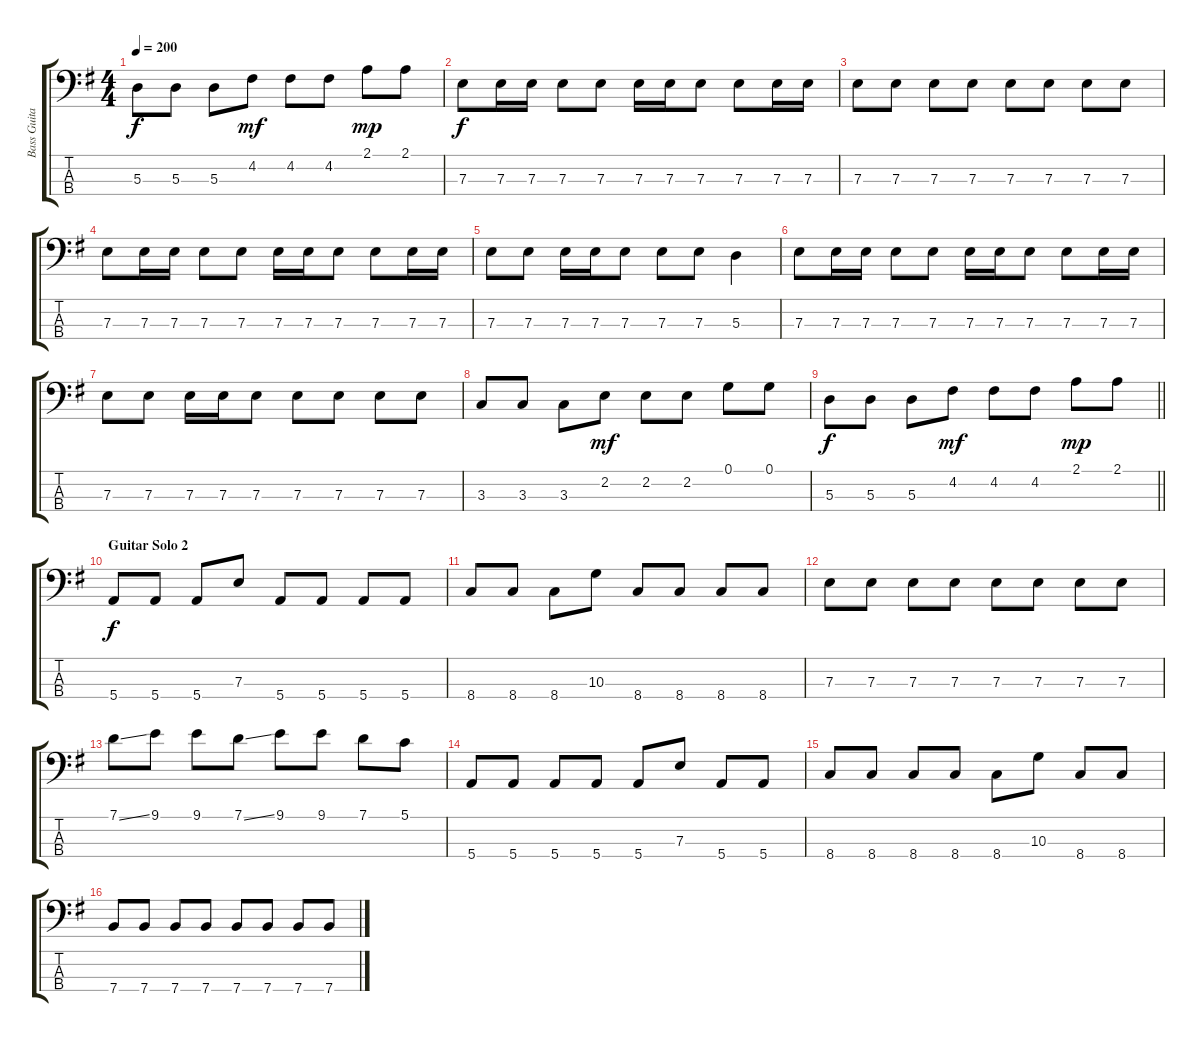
\track ("Bass Guitar" "Bass Guita") {instrument electricbasspick}
\staff {score tabs}
\tuning (G2 D2 A1 E1) {hide}
\ts (4 4)
\tempo 200
\clef f4
\ks g
5.3.8{dy f} 5.3.8 5.3.8 4.2.8{dy mf} 4.2.8 4.2.8 2.1.8{dy mp} 2.1.8 |
7.3.8{dy f} 7.3.16 7.3.16 7.3.8 7.3.8 7.3.16 7.3.16 7.3.8 7.3.8 7.3.16 7.3.16 |
7.3.8 7.3.8 7.3.8 7.3.8 7.3.8 7.3.8 7.3.8 7.3.8 |
7.3.8 7.3.16 7.3.16 7.3.8 7.3.8 7.3.16 7.3.16 7.3.8 7.3.8 7.3.16 7.3.16 |
7.3.8 7.3.8 7.3.16 7.3.16 7.3.8 7.3.8 7.3.8 5.3.4 |
7.3.8 7.3.16 7.3.16 7.3.8 7.3.8 7.3.16 7.3.16 7.3.8 7.3.8 7.3.16 7.3.16 |
7.3.8 7.3.8 7.3.16 7.3.16 7.3.8 7.3.8 7.3.8 7.3.8 7.3.8 |
3.3.8 3.3.8 3.3.8 2.2.8{dy mf} 2.2.8 2.2.8 0.1.8 0.1.8 |
\barLineRight lightlight
5.3.8{dy f} 5.3.8 5.3.8 4.2.8{dy mf} 4.2.8 4.2.8 2.1.8{dy mp} 2.1.8 |
\section ("" "Guitar Solo 2")
5.4.8{dy f} 5.4.8 5.4.8 7.3.8 5.4.8 5.4.8 5.4.8 5.4.8 |
8.4.8 8.4.8 8.4.8 10.3.8 8.4.8 8.4.8 8.4.8 8.4.8 |
7.3.8 7.3.8 7.3.8 7.3.8 7.3.8 7.3.8 7.3.8 7.3.8 |
7.1{ss}.8 9.1.8 9.1.8 7.1{ss}.8 9.1.8 9.1.8 7.1.8 5.1.8 |
5.4.8 5.4.8 5.4.8 5.4.8 5.4.8 7.3.8 5.4.8 5.4.8 |
8.4.8 8.4.8 8.4.8 8.4.8 8.4.8 10.3.8 8.4.8 8.4.8 |
7.4.8 7.4.8 7.4.8 7.4.8 7.4.8 7.4.8 7.4.8 7.4.8
